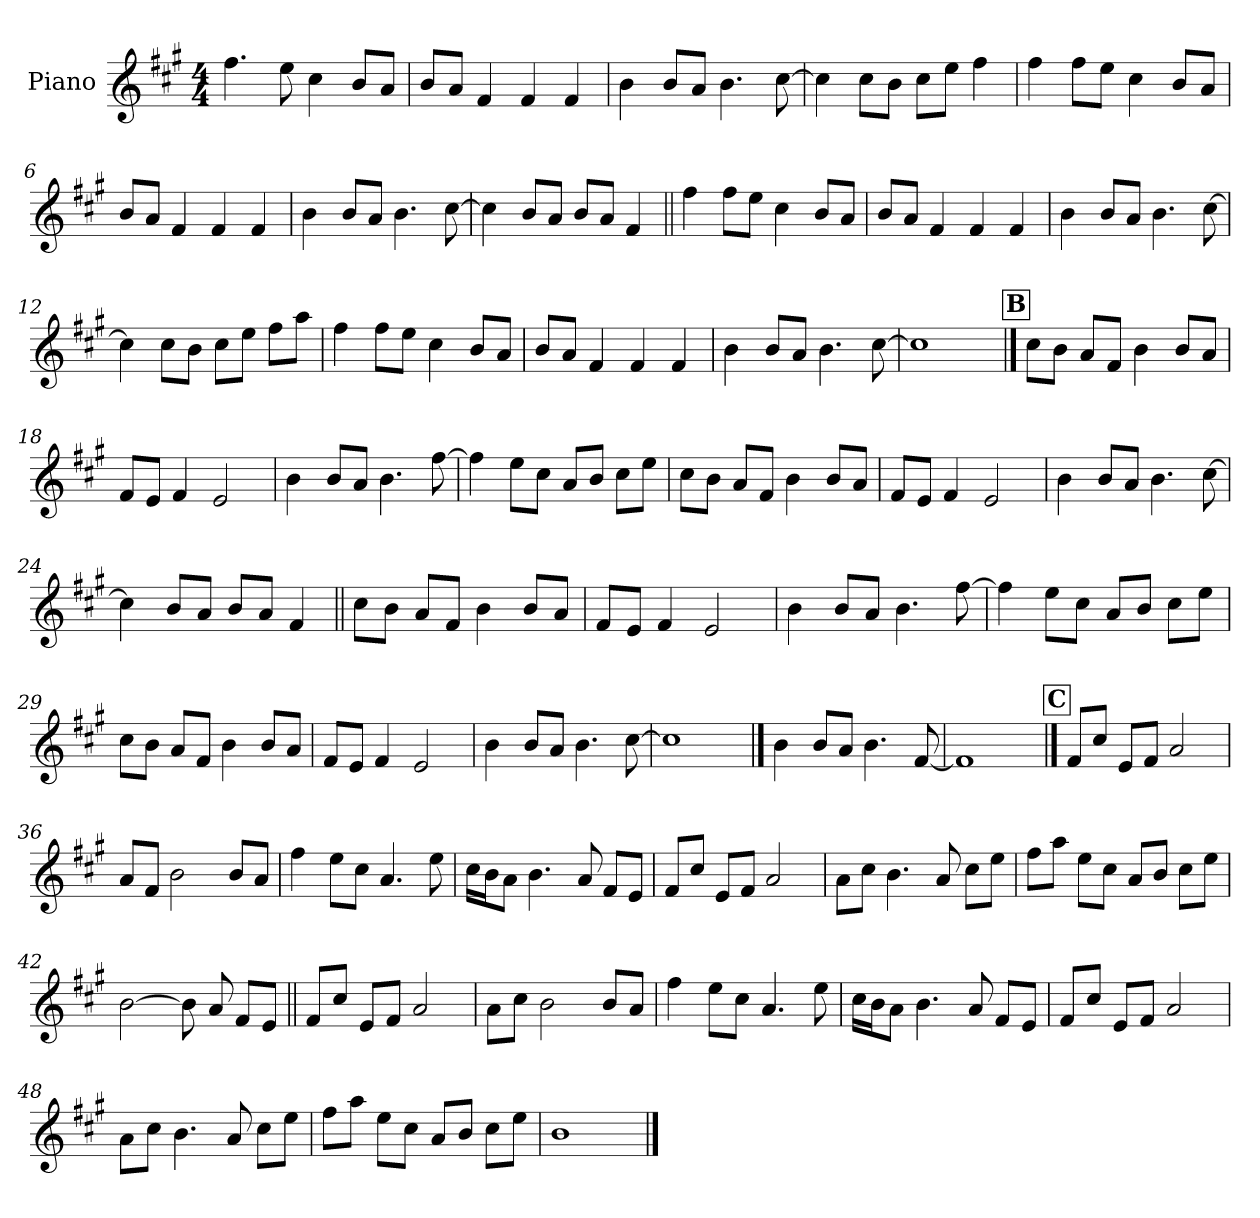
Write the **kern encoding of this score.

**kern
*part1
*staff1
*I"Piano
*I'Pno
*clefG2
*k[f#c#g#]
*A:
*M4/4
=1
4.ff#\
8ee\
4cc#\
8b/L
8a/J
=2
8b/L
8a/J
4f#/
4f#/
4f#/
=3
4b\
8b/L
8a/J
4.b\
[8cc#\
=4
4cc#\]
8cc#\L
8b\J
8cc#\L
8ee\J
4ff#\
=5
4ff#\
8ff#\L
8ee\J
4cc#\
8b/L
8a/J
=6
8b/L
8a/J
4f#/
4f#/
4f#/
=7
4b\
8b/L
8a/J
4.b\
[8cc#\
=8
4cc#\]
8b/L
8a/J
8b/L
8a/J
4f#/
=9||
4ff#\
8ff#\L
8ee\J
4cc#\
8b/L
8a/J
=10
8b/L
8a/J
4f#/
4f#/
4f#/
=11
4b\
8b/L
8a/J
4.b\
[8cc#\
=12
4cc#\]
8cc#\L
8b\J
8cc#\L
8ee\J
8ff#\L
8aa\J
=13
4ff#\
8ff#\L
8ee\J
4cc#\
8b/L
8a/J
=14
8b/L
8a/J
4f#/
4f#/
4f#/
=15
4b\
8b/L
8a/J
4.b\
[8cc#\
=16
1cc#]
!!LO:REH:place=s1:a:B:fs=14:t=B
==17
8cc#\L
8b\J
8a/L
8f#/J
4b\
8b/L
8a/J
=18
8f#/L
8e/J
4f#/
2e/
=19
4b\
8b/L
8a/J
4.b\
[8ff#\
=20
4ff#\]
8ee\L
8cc#\J
8a/L
8b/J
8cc#\L
8ee\J
=21
8cc#\L
8b\J
8a/L
8f#/J
4b\
8b/L
8a/J
=22
8f#/L
8e/J
4f#/
2e/
=23
4b\
8b/L
8a/J
4.b\
[8cc#\
=24
4cc#\]
8b/L
8a/J
8b/L
8a/J
4f#/
=25||
8cc#\L
8b\J
8a/L
8f#/J
4b\
8b/L
8a/J
=26
8f#/L
8e/J
4f#/
2e/
=27
4b\
8b/L
8a/J
4.b\
[8ff#\
=28
4ff#\]
8ee\L
8cc#\J
8a/L
8b/J
8cc#\L
8ee\J
=29
8cc#\L
8b\J
8a/L
8f#/J
4b\
8b/L
8a/J
=30
8f#/L
8e/J
4f#/
2e/
=31
4b\
8b/L
8a/J
4.b\
[8cc#\
=32
1cc#]
==33
4b\
8b/L
8a/J
4.b\
[8f#/
=34
1f#]
!!LO:REH:place=s1:a:B:fs=14:t=C
==35
8f#/L
8cc#/J
8e/L
8f#/J
2a/
=36
8a/L
8f#/J
2b\
8b/L
8a/J
=37
4ff#\
8ee\L
8cc#\J
4.a/
8ee\
=38
16cc#\LL
16b\J
8a\J
4.b\
8a/
8f#/L
8e/J
=39
8f#/L
8cc#/J
8e/L
8f#/J
2a/
=40
8a\L
8cc#\J
4.b\
8a/
8cc#\L
8ee\J
=41
8ff#\L
8aa\J
8ee\L
8cc#\J
8a/L
8b/J
8cc#\L
8ee\J
=42
[2b\
8b\]
8a/
8f#/L
8e/J
=43||
8f#/L
8cc#/J
8e/L
8f#/J
2a/
=44
8a\L
8cc#\J
2b\
8b/L
8a/J
=45
4ff#\
8ee\L
8cc#\J
4.a/
8ee\
=46
16cc#\LL
16b\J
8a\J
4.b\
8a/
8f#/L
8e/J
=47
8f#/L
8cc#/J
8e/L
8f#/J
2a/
=48
8a\L
8cc#\J
4.b\
8a/
8cc#\L
8ee\J
=49
8ff#\L
8aa\J
8ee\L
8cc#\J
8a/L
8b/J
8cc#\L
8ee\J
=50
1b
==
*-
